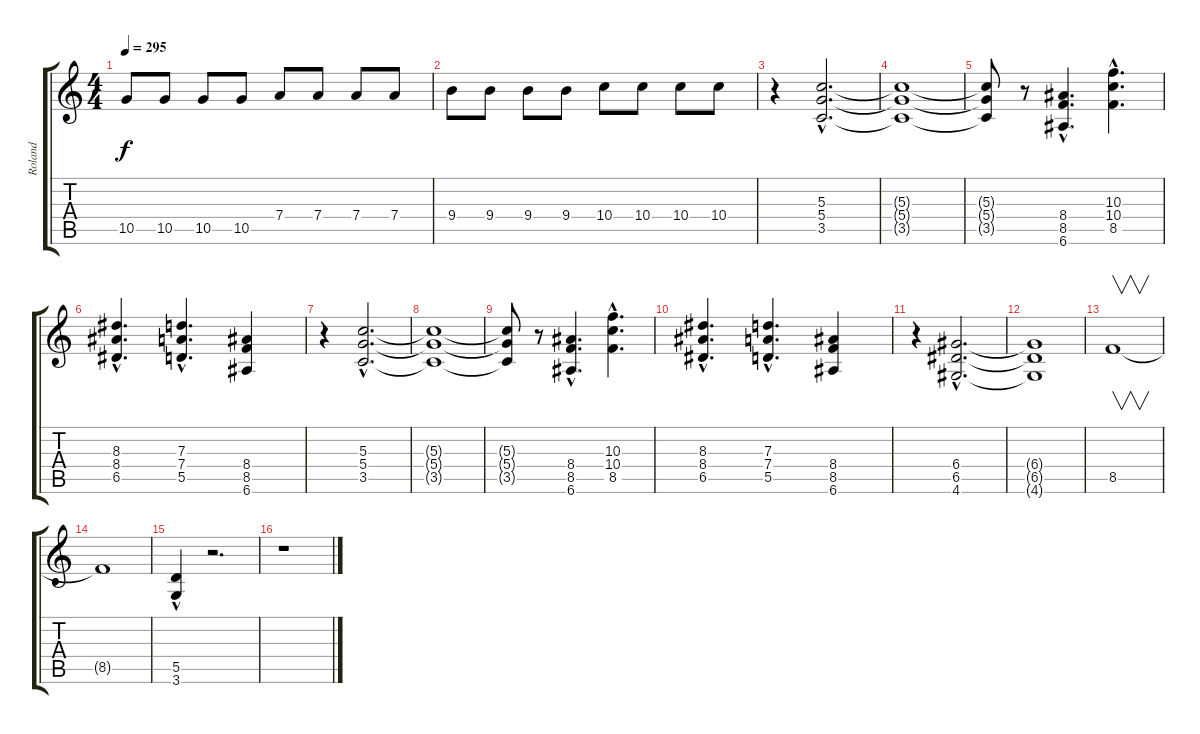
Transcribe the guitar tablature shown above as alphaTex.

\track ("Roland" "Roland") {instrument overdrivenguitar}
\staff {score tabs}
\tuning (E4 B3 G3 D3 A2 E2) {hide}
\ts (4 4)
\tempo 295
\clef g2
\ks c
10.5.8{dy f} 10.5.8 10.5.8 10.5.8 7.4.8 7.4.8 7.4.8 7.4.8 |
9.4.8 9.4.8 9.4.8 9.4.8 10.4.8 10.4.8 10.4.8 10.4.8 |
r.4{volume 16} (5.3{hac} 5.4 3.5).2{d} |
(5.3{t} 5.4{t} 3.5{t}).1 |
(5.3{t} 5.4{t} 3.5{t}).8 r.8 (8.4{hac} 8.5{hac} 6.6{hac}).4{d} (10.3{hac} 10.4{hac} 8.5{hac}).4{d} |
(8.3{hac} 8.4 6.5).4{d} (7.3{hac} 7.4{hac} 5.5{hac}).4{d} (8.4 8.5 6.6).4 |
r.4 (5.3{hac} 5.4 3.5).2{d} |
(5.3{t} 5.4{t} 3.5{t}).1 |
(5.3{t} 5.4{t} 3.5{t}).8 r.8 (8.4{hac} 8.5{hac} 6.6{hac}).4{d} (10.3{hac} 10.4{hac} 8.5{hac}).4{d} |
(8.3{hac} 8.4 6.5).4{d} (7.3{hac} 7.4{hac} 5.5{hac}).4{d} (8.4 8.5 6.6).4 |
r.4 (6.4{hac} 6.5 4.6).2{d} |
(6.4{t} 6.5{t} 4.6{t}).1 |
8.5.1{v} |
8.5{t}.1 |
(5.5{hac} 3.6{hac}).4 r.2{d} |
r.1
